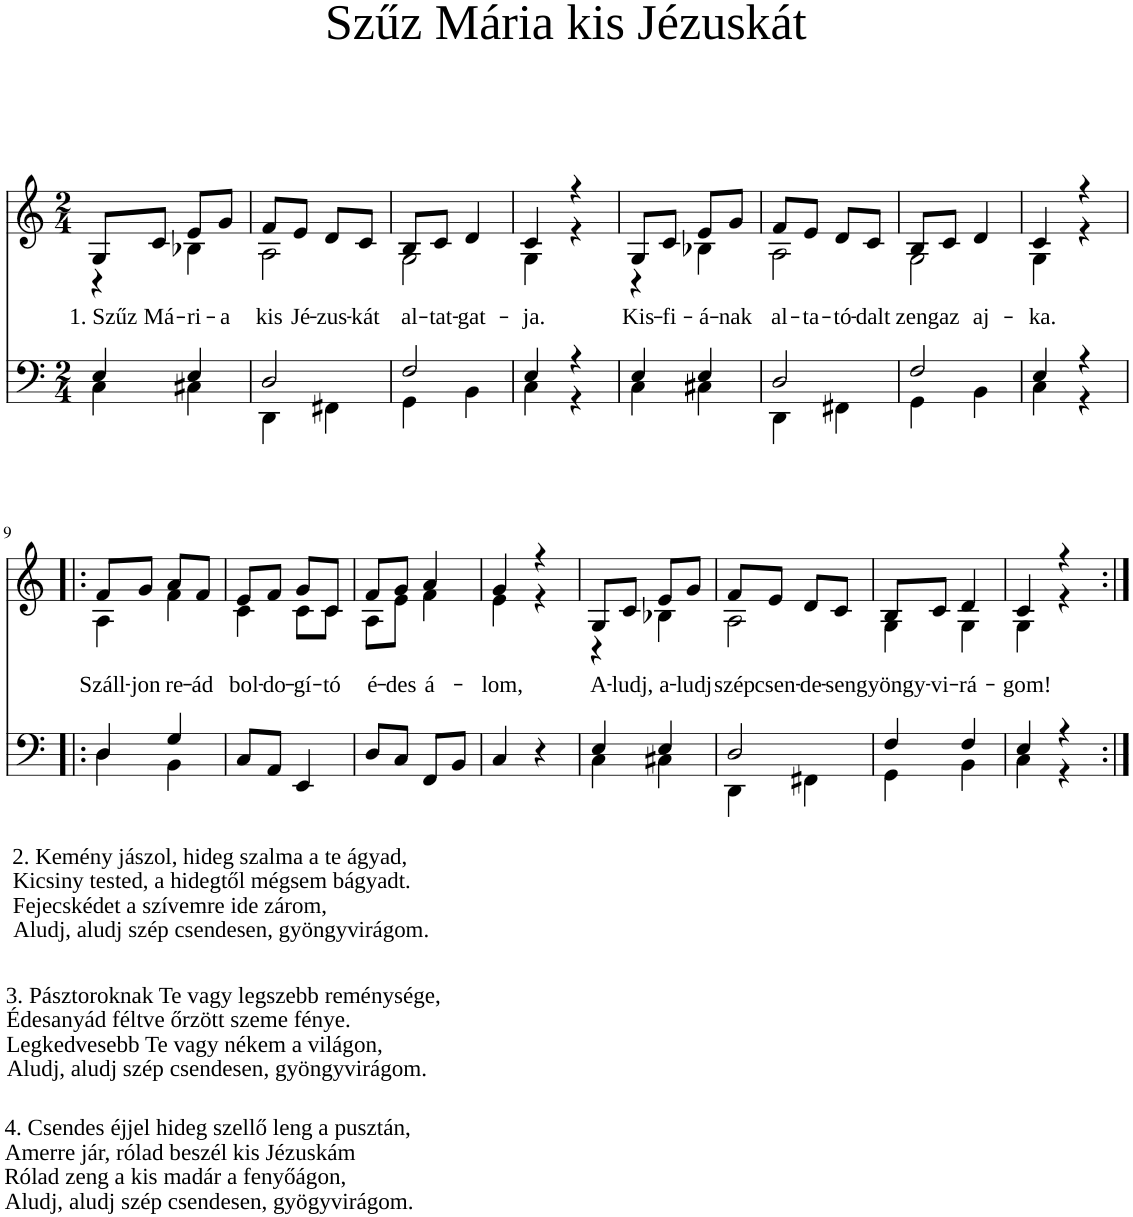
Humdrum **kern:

**kern	**kern	**text
*part2	*part1	*part1
*staff2	*staff1	*staff1
*I"Voice	*I"Voice	*
*clefF4	*clefG2	*
*k[]	*k[]	*
*M2/4	*M2/4	*
=1	=1	=1
*^	*	*
!	!	!	!LO:LY:b
*	*	*^	*
4E/	4C\	8G/L	4r	1. Szűz
!	!	!	!	!LO:LY:b
.	.	8c/J	.	Má-
!	!	!	!	!LO:LY:b
4E/	4C#X\	8e/L	4B-X\	-ri-
!	!	!	!	!LO:LY:b
.	.	8g/J	.	-a
=2	=2	=2	=2	=2
!	!	!	!	!LO:LY:b
2D/	4DD\	8f/L	2A\	kis
!	!	!	!	!LO:LY:b
.	.	8e/J	.	Jé-
!	!	!	!	!LO:LY:b
.	4FF#X\	8d/L	.	-zus-
!	!	!	!	!LO:LY:b
.	.	8c/J	.	-kát
=3	=3	=3	=3	=3
!	!	!	!	!LO:LY:b
2F/	4GG\	8B/L	2G\	al-
!	!	!	!	!LO:LY:b
.	.	8c/J	.	-tat-
!	!	!	!	!LO:LY:b
.	4BB\	4d/	.	-gat-
=4	=4	=4	=4	=4
!	!	!	!	!LO:LY:b
4E/	4C\	4c/	4G\	-ja.
4r	4r	4r	4r	.
=5	=5	=5	=5	=5
!	!	!	!	!LO:LY:b
4E/	4C\	8G/L	4r	Kis-
!	!	!	!	!LO:LY:b
.	.	8c/J	.	-fi-
!	!	!	!	!LO:LY:b
4E/	4C#X\	8e/L	4B-X\	-á-
!	!	!	!	!LO:LY:b
.	.	8g/J	.	-nak
=6	=6	=6	=6	=6
!	!	!	!	!LO:LY:b
2D/	4DD\	8f/L	2A\	al-
!	!	!	!	!LO:LY:b
.	.	8e/J	.	-ta-
!	!	!	!	!LO:LY:b
.	4FF#X\	8d/L	.	-tó-
!	!	!	!	!LO:LY:b
.	.	8c/J	.	-dalt
=7	=7	=7	=7	=7
!	!	!	!	!LO:LY:b
2F/	4GG\	8B/L	2G\	zeng
!	!	!	!	!LO:LY:b
.	.	8c/J	.	az
!	!	!	!	!LO:LY:b
.	4BB\	4d/	.	aj-
=8	=8	=8	=8	=8
!	!	!	!	!LO:LY:b
4E/	4C\	4c/	4G\	-ka.
4r	4r	4r	4r	.
!!LO:LB:g=z	!!
=9!|:	=9!|:	=9!|:	=9!|:	=9!|:
!	!	!	!	!LO:LY:b
4D/	4D\	8f/L	4A\	Száll-
!	!	!	!	!LO:LY:b
.	.	8g/J	.	-jon
!	!	!	!	!LO:LY:b
4G/	4BB\	8a/L	4f\	re-
!	!	!	!	!LO:LY:b
.	.	8f/J	.	-ád
*v	*v	*	*	*
=10	=10	=10	=10
!	!	!	!LO:LY:b
8C/L	8e/L	4c\	bol-
!	!	!	!LO:LY:b
8AA/J	8f/J	.	-do-
!	!	!	!LO:LY:b
4EE/	8g/L	8c\L	-gí-
!	!	!	!LO:LY:b
.	8c/J	8c\J	-tó
=11	=11	=11	=11
!	!	!	!LO:LY:b
8D/L	8f/L	8A\L	é-
!	!	!	!LO:LY:b
8C/J	8g/J	8e\J	-des
!	!	!	!LO:LY:b
8FF/L	4a/	4f\	á-
8BB/J	.	.	.
=12	=12	=12	=12
!	!	!	!LO:LY:b
4C/	4g/	4e\	-lom,
4r	4r	4r	.
=13	=13	=13	=13
*^	*	*	*
!	!	!	!	!LO:LY:b
4E/	4C\	8G/L	4r	A-
!	!	!	!	!LO:LY:b
.	.	8c/J	.	-ludj,
!	!	!	!	!LO:LY:b
4E/	4C#X\	8e/L	4B-X\	a-
!	!	!	!	!LO:LY:b
.	.	8g/J	.	-ludj
=14	=14	=14	=14	=14
!	!	!	!	!LO:LY:b
2D/	4DD\	8f/L	2A\	szép
!	!	!	!	!LO:LY:b
.	.	8e/J	.	csen-
!	!	!	!	!LO:LY:b
.	4FF#X\	8d/L	.	-de-
!	!	!	!	!LO:LY:b
.	.	8c/J	.	-sen
=15	=15	=15	=15	=15
!	!	!	!	!LO:LY:b
4F/	4GG\	8B/L	4G\	gyöngy-
!	!	!	!	!LO:LY:b
.	.	8c/J	.	-vi-
!	!	!	!	!LO:LY:b
4F/	4BB\	4d/	4G\	-rá-
=16	=16	=16	=16	=16
!	!	!	!	!LO:LY:b
4E/	4C\	4c/	4G\	-gom!
4r	4r	4r	4r	.
*v	*v	*	*	*
*	*v	*v	*
=:|!	=:|!	=:|!
*-	*-	*-
